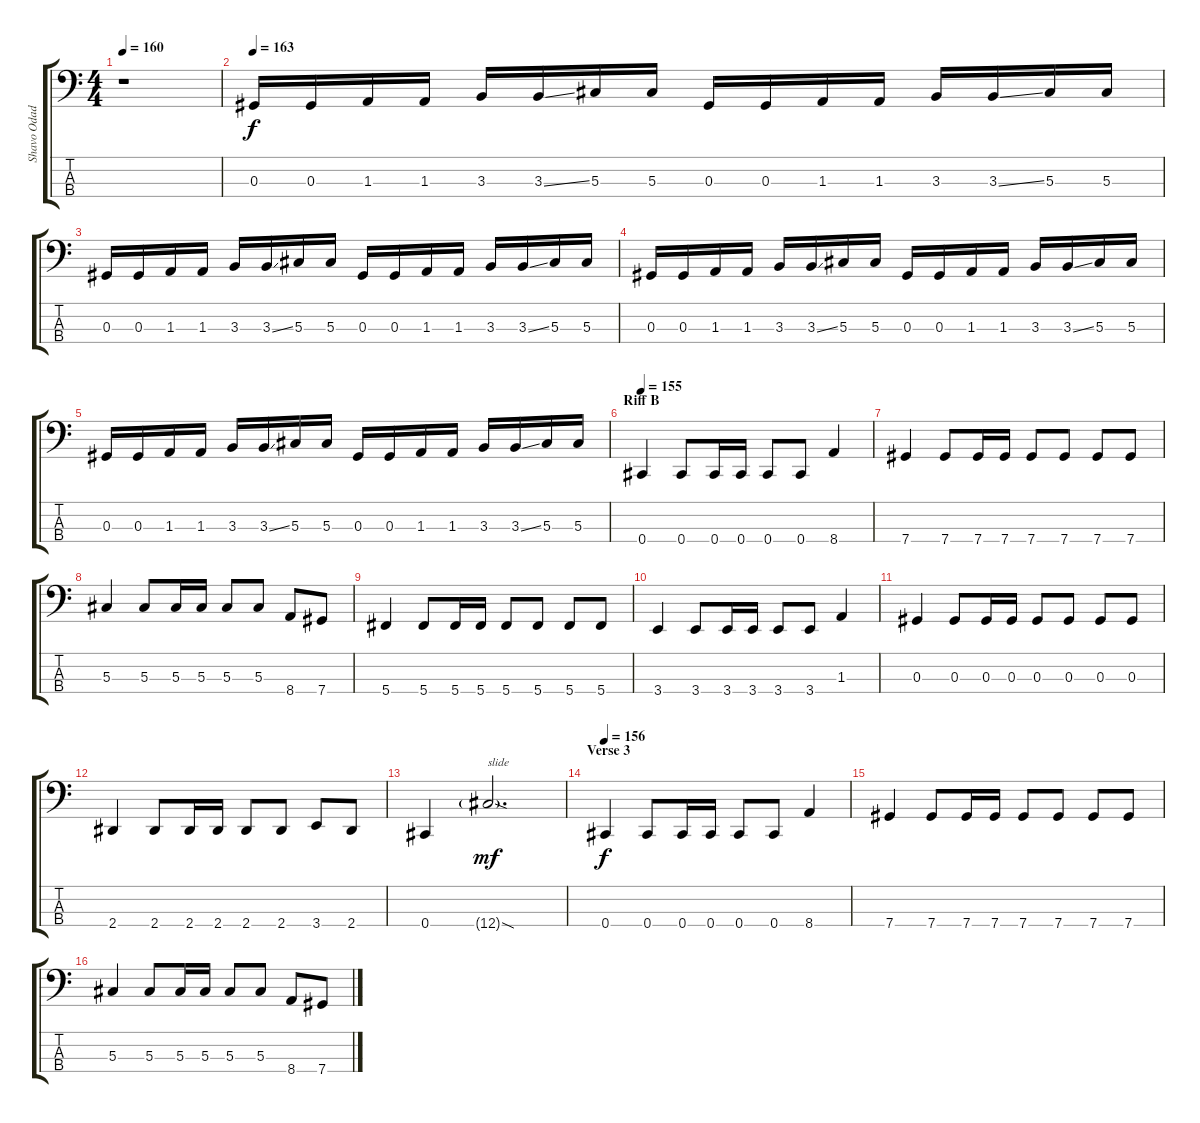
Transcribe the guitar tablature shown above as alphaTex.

\track ("Shavo Odadjian" "Shavo Odad") {instrument electricbasspick}
\staff {score tabs}
\tuning (Gb2 Db2 Ab1 Db1) {hide}
\ts (4 4)
\tempo 160
\clef f4
\ks c
r.1{dy f} |
\tempo 163
0.3.16 0.3.16 1.3.16 1.3.16 3.3.16 3.3{ss}.16 5.3.16 5.3.16 0.3.16 0.3.16 1.3.16 1.3.16 3.3.16 3.3{ss}.16 5.3.16 5.3.16 |
0.3.16 0.3.16 1.3.16 1.3.16 3.3.16 3.3{ss}.16 5.3.16 5.3.16 0.3.16 0.3.16 1.3.16 1.3.16 3.3.16 3.3{ss}.16 5.3.16 5.3.16 |
0.3.16 0.3.16 1.3.16 1.3.16 3.3.16 3.3{ss}.16 5.3.16 5.3.16 0.3.16 0.3.16 1.3.16 1.3.16 3.3.16 3.3{ss}.16 5.3.16 5.3.16 |
0.3.16 0.3.16 1.3.16 1.3.16 3.3.16 3.3{ss}.16 5.3.16 5.3.16 0.3.16 0.3.16 1.3.16 1.3.16 3.3.16 3.3{ss}.16 5.3.16 5.3.16 |
\section ("" "Riff B")
\tempo 155
0.4.4 0.4.8 0.4.16 0.4.16 0.4.8 0.4.8 8.4.4 |
7.4.4 7.4.8 7.4.16 7.4.16 7.4.8 7.4.8 7.4.8 7.4.8 |
5.3.4 5.3.8 5.3.16 5.3.16 5.3.8 5.3.8 8.4.8 7.4.8 |
5.4.4 5.4.8 5.4.16 5.4.16 5.4.8 5.4.8 5.4.8 5.4.8 |
3.4.4 3.4.8 3.4.16 3.4.16 3.4.8 3.4.8 1.3.4 |
0.3.4 0.3.8 0.3.16 0.3.16 0.3.8 0.3.8 0.3.8 0.3.8 |
2.4.4 2.4.8 2.4.16 2.4.16 2.4.8 2.4.8 3.4.8 2.4.8 |
0.4.4 12.4{sod g}.2{d txt "slide" dy mf} |
\section ("" "Verse 3")
\tempo 156
0.4.4{dy f} 0.4.8 0.4.16 0.4.16 0.4.8 0.4.8 8.4.4 |
7.4.4 7.4.8 7.4.16 7.4.16 7.4.8 7.4.8 7.4.8 7.4.8 |
5.3.4 5.3.8 5.3.16 5.3.16 5.3.8 5.3.8 8.4.8 7.4.8
